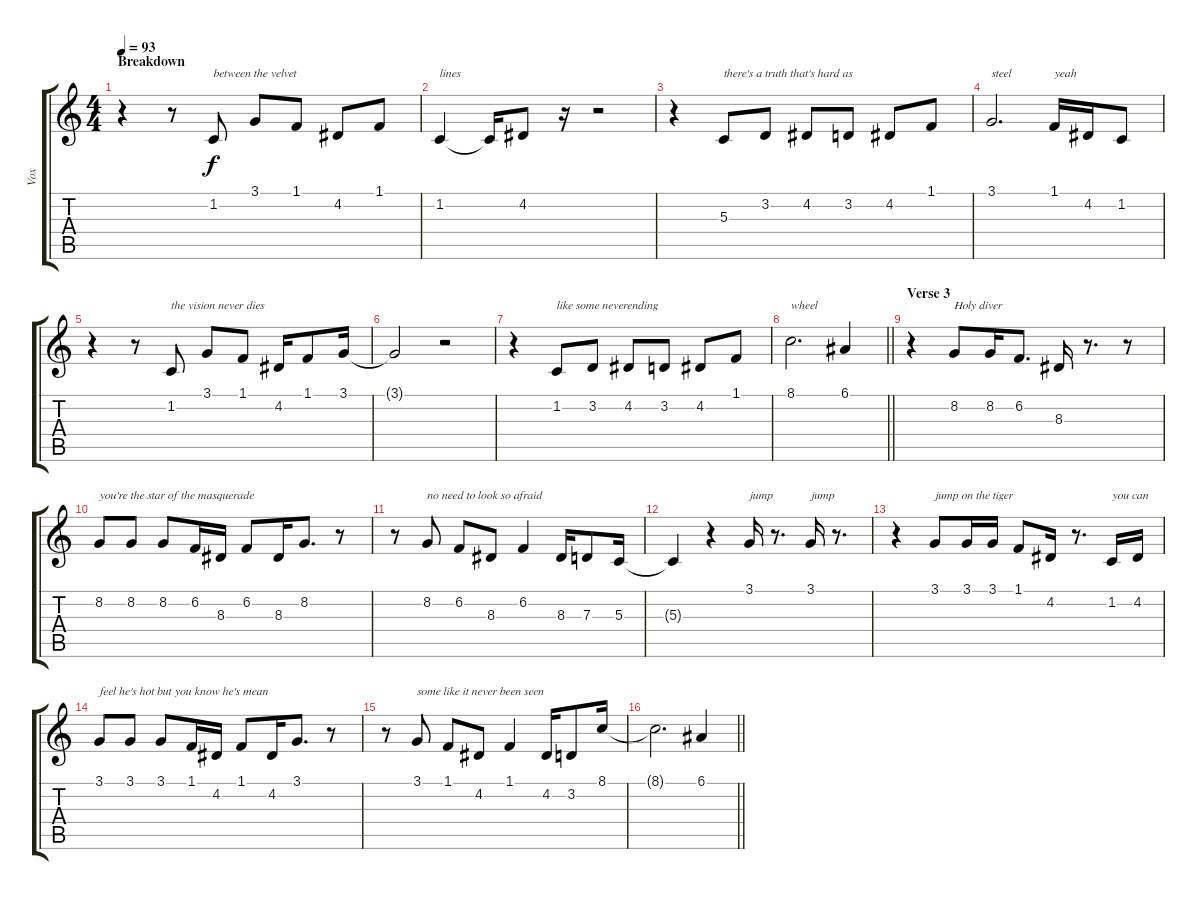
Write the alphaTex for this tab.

\track ("Vox" "Vox") {instrument violin}
\staff {score tabs}
\tuning (E4 B3 G3 D3 A2 E2) {hide}
\ts (4 4)
\section ("" "Breakdown")
\tempo 93
\clef g2
\ks c
r.4{dy f} r.8 1.2.8{txt "between the velvet"} 3.1.8 1.1.8 4.2.8 1.1.8 |
1.2.4{txt "lines"} 1.2{t}.16 4.2.8 r.16 r.2 |
r.4 5.3.8{txt "there's a truth that's hard as"} 3.2.8 4.2.8 3.2.8 4.2.8 1.1.8 |
3.1.2{d txt "steel"} 1.1.16{txt "yeah"} 4.2.16 1.2.8 |
r.4 r.8 1.2.8{txt "the vision never dies"} 3.1.8 1.1.8 4.2.16 1.1.8 3.1.16 |
3.1{t}.2 r.2 |
r.4 1.2.8{txt "like some neverending"} 3.2.8 4.2.8 3.2.8 4.2.8 1.1.8 |
\barLineRight lightlight
8.1.2{d txt "wheel"} 6.1.4 |
\section ("" "Verse 3")
r.4 8.2.8{txt "Holy diver"} 8.2.16 6.2.8{d} 8.3.16 r.8{d} r.8 |
8.2.8{txt "you're the star of the masquerade"} 8.2.8 8.2.8 6.2.16 8.3.16 6.2.8 8.3.16 8.2.8{d} r.8 |
r.8 8.2.8{txt "no need to look so afraid"} 6.2.8 8.3.8 6.2.4 8.3.16 7.3.8 5.3.16 |
5.3{t}.4 r.4 3.1.16{txt "jump"} r.8{d} 3.1.16{txt "jump"} r.8{d} |
r.4 3.1.8{txt "jump on the tiger"} 3.1.16 3.1.16 1.1.8 4.2.16 r.8{d} 1.2.16{txt "you can"} 4.2.16 |
3.1.8{txt "feel he's hot but you know he's mean"} 3.1.8 3.1.8 1.1.16 4.2.16 1.1.8 4.2.16 3.1.8{d} r.8 |
r.8 3.1.8{txt "some like it never been seen"} 1.1.8 4.2.8 1.1.4 4.2.16 3.2.8 8.1.16 |
\barLineRight lightlight
8.1{t}.2{d} 6.1.4
